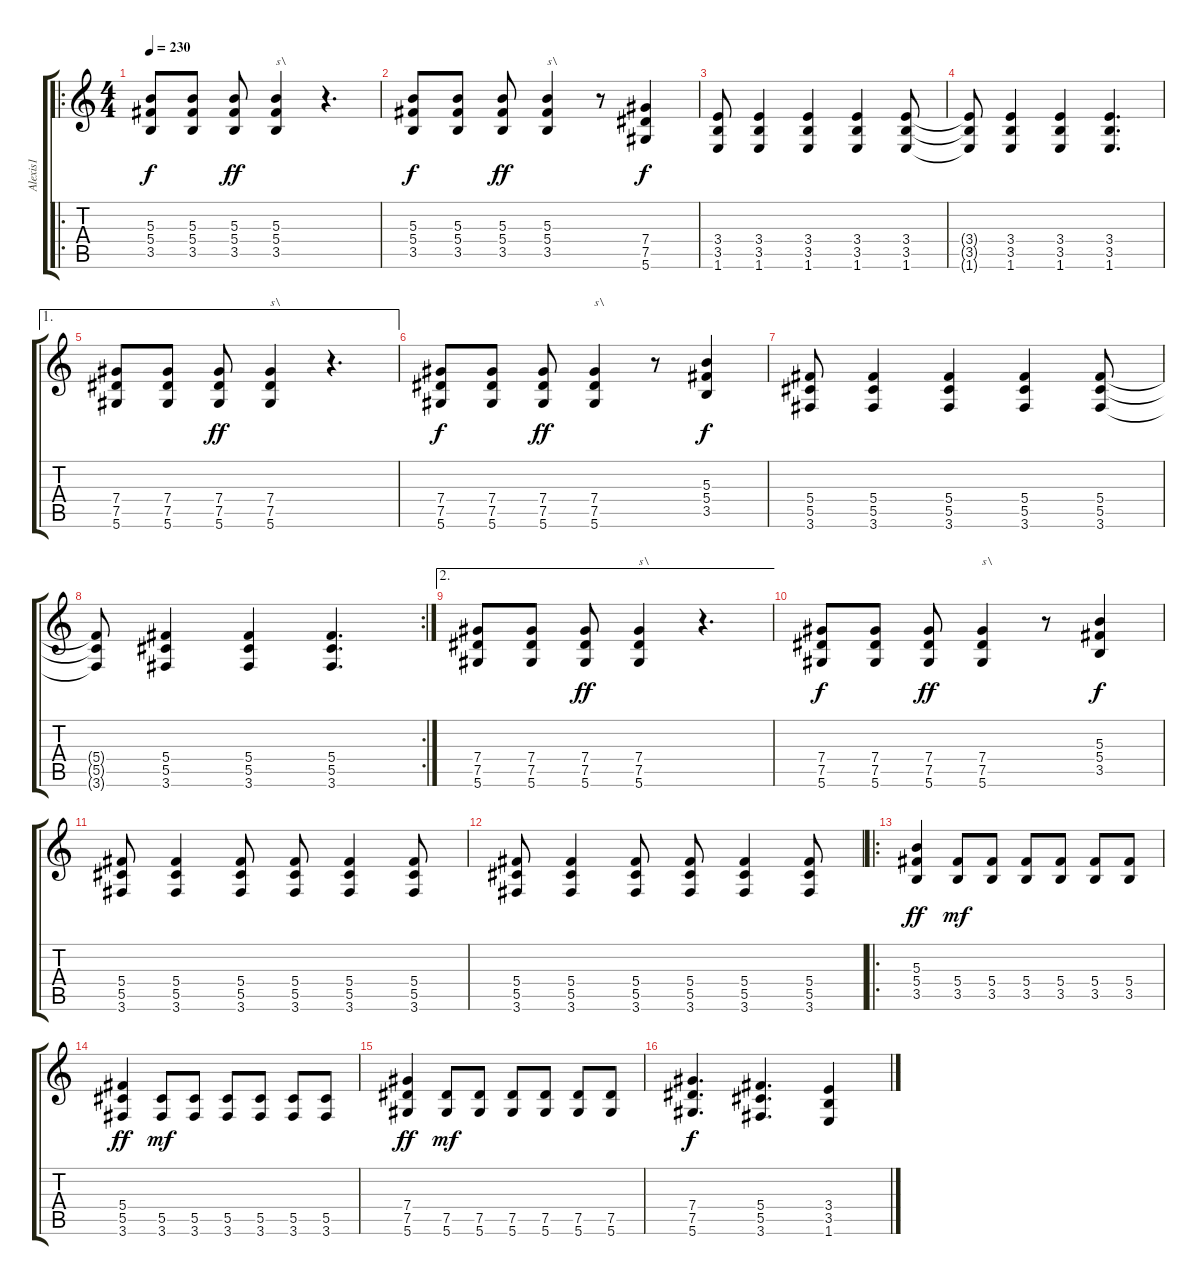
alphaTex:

\track ("Alexis1" "Alexis1") {instrument distortionguitar}
\staff {score tabs}
\tuning (Eb4 Bb3 Gb3 Db3 Ab2 Eb2) {hide}
\ro
\ts (4 4)
\tempo 230
\clef g2
\ks c
(5.3 5.4 3.5).8{dy f instrument distortionguitar} (5.3 5.4 3.5).8 (5.3 5.4 3.5).8{dy ff} (5.3 5.4 3.5).4{txt "s\\"} r.4{d} |
(5.3 5.4 3.5).8{dy f} (5.3 5.4 3.5).8 (5.3 5.4 3.5).8{dy ff} (5.3 5.4 3.5).4{txt "s\\"} r.8 (7.4 7.5 5.6).4{dy f} |
(3.4 3.5 1.6).8 (3.4 3.5 1.6).4 (3.4 3.5 1.6).4 (3.4 3.5 1.6).4 (3.4 3.5 1.6).8 |
(3.4{t} 3.5{t} 1.6{t}).8 (3.4 3.5 1.6).4 (3.4 3.5 1.6).4 (3.4 3.5 1.6).4{d} |
\ae 1
(7.4 7.5 5.6).8 (7.4 7.5 5.6).8 (7.4 7.5 5.6).8{dy ff} (7.4 7.5 5.6).4{txt "s\\"} r.4{d} |
(7.4 7.5 5.6).8{dy f} (7.4 7.5 5.6).8 (7.4 7.5 5.6).8{dy ff} (7.4 7.5 5.6).4{txt "s\\"} r.8 (5.3 5.4 3.5).4{dy f} |
(5.4 5.5 3.6).8 (5.4 5.5 3.6).4 (5.4 5.5 3.6).4 (5.4 5.5 3.6).4 (5.4 5.5 3.6).8 |
\rc 2
(5.4{t} 5.5{t} 3.6{t}).8 (5.4 5.5 3.6).4 (5.4 5.5 3.6).4 (5.4 5.5 3.6).4{d} |
\ae 2
(7.4 7.5 5.6).8 (7.4 7.5 5.6).8 (7.4 7.5 5.6).8{dy ff} (7.4 7.5 5.6).4{txt "s\\"} r.4{d} |
(7.4 7.5 5.6).8{dy f} (7.4 7.5 5.6).8 (7.4 7.5 5.6).8{dy ff} (7.4 7.5 5.6).4{txt "s\\"} r.8 (5.3 5.4 3.5).4{dy f} |
(5.4 5.5 3.6).8 (5.4 5.5 3.6).4 (5.4 5.5 3.6).8 (5.4 5.5 3.6).8 (5.4 5.5 3.6).4 (5.4 5.5 3.6).8 |
(5.4 5.5 3.6).8 (5.4 5.5 3.6).4 (5.4 5.5 3.6).8 (5.4 5.5 3.6).8 (5.4 5.5 3.6).4 (5.4 5.5 3.6).8 |
\ro
(5.3 5.4 3.5).4{dy ff} (5.4 3.5).8{dy mf} (5.4 3.5).8 (5.4 3.5).8 (5.4 3.5).8 (5.4 3.5).8 (5.4 3.5).8 |
(5.4 5.5 3.6).4{dy ff} (5.5 3.6).8{dy mf} (5.5 3.6).8 (5.5 3.6).8 (5.5 3.6).8 (5.5 3.6).8 (5.5 3.6).8 |
(7.4 7.5 5.6).4{dy ff} (7.5 5.6).8{dy mf} (7.5 5.6).8 (7.5 5.6).8 (7.5 5.6).8 (7.5 5.6).8 (7.5 5.6).8 |
(7.4 7.5 5.6).4{d dy f} (5.4 5.5 3.6).4{d} (3.4 3.5 1.6).4
